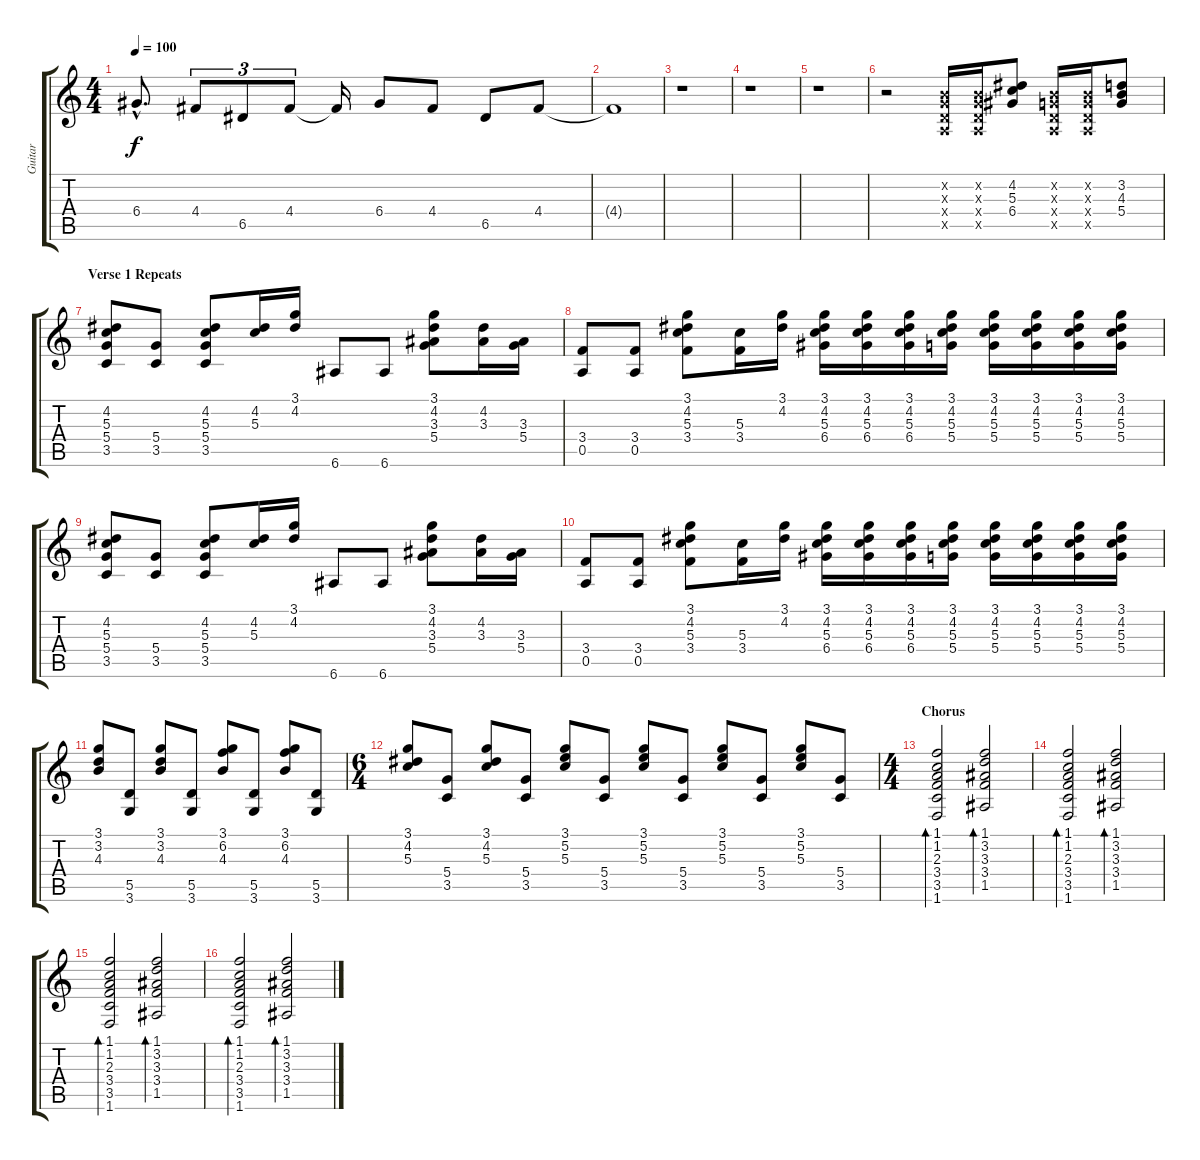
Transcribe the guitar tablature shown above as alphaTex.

\track ("Guitar" "Guitar") {instrument overdrivenguitar}
\staff {score tabs}
\tuning (E4 B3 G3 D3 A2 E2) {hide}
\ts (4 4)
\tempo 100
\clef g2
\ks c
6.4{hac}.8{d dy f} 4.4.8{tu (3 2)} 6.5.8{tu (3 2)} 4.4.8{tu (3 2)} 4.4{t}.16 6.4.8 4.4.8 6.5.8 4.4.8 |
4.4{t}.1 |
r.1 |
r.1 |
r.1 |
r.2 (0.2{x} 0.3{x} 0.4{x} 0.5{x}).16 (0.2{x} 0.3{x} 0.4{x} 0.5{x}).16 (4.2 5.3 6.4).8 (0.2{x} 0.3{x} 0.4{x} 0.5{x}).16 (0.2{x} 0.3{x} 0.4{x} 0.5{x}).16 (3.2 4.3 5.4).8 |
\section ("" "Verse 1 Repeats")
(4.2 5.3 5.4 3.5).8 (5.4 3.5).8 (4.2 5.3 5.4 3.5).8 (4.2 5.3).16 (3.1 4.2).16 6.6.8 6.6.8 (3.1 4.2 3.3 5.4).8 (4.2 3.3).16 (3.3 5.4).16 |
(3.4 0.5).8 (3.4 0.5).8 (3.1 4.2 5.3 3.4).8 (5.3 3.4).16 (3.1 4.2).16 (3.1 4.2 5.3 6.4).16 (3.1 4.2 5.3 6.4).16 (3.1 4.2 5.3 6.4).16 (3.1 4.2 5.3 5.4).16 (3.1 4.2 5.3 5.4).16 (3.1 4.2 5.3 5.4).16 (3.1 4.2 5.3 5.4).16 (3.1 4.2 5.3 5.4).16 |
(4.2 5.3 5.4 3.5).8 (5.4 3.5).8 (4.2 5.3 5.4 3.5).8 (4.2 5.3).16 (3.1 4.2).16 6.6.8 6.6.8 (3.1 4.2 3.3 5.4).8 (4.2 3.3).16 (3.3 5.4).16 |
(3.4 0.5).8 (3.4 0.5).8 (3.1 4.2 5.3 3.4).8 (5.3 3.4).16 (3.1 4.2).16 (3.1 4.2 5.3 6.4).16 (3.1 4.2 5.3 6.4).16 (3.1 4.2 5.3 6.4).16 (3.1 4.2 5.3 5.4).16 (3.1 4.2 5.3 5.4).16 (3.1 4.2 5.3 5.4).16 (3.1 4.2 5.3 5.4).16 (3.1 4.2 5.3 5.4).16 |
(3.1 3.2 4.3).8 (5.5 3.6).8 (3.1 3.2 4.3).8 (5.5 3.6).8 (3.1 6.2 4.3).8 (5.5 3.6).8 (3.1 6.2 4.3).8 (5.5 3.6).8 |
\ts (6 4)
(3.1 4.2 5.3).8 (5.4 3.5).8 (3.1 4.2 5.3).8 (5.4 3.5).8 (3.1 5.2 5.3).8 (5.4 3.5).8 (3.1 5.2 5.3).8 (5.4 3.5).8 (3.1 5.2 5.3).8 (5.4 3.5).8 (3.1 5.2 5.3).8 (5.4 3.5).8 |
\ts (4 4)
\section ("" "Chorus")
(1.1 1.2 2.3 3.4 3.5 1.6).2{bd 240} (1.1 3.2 3.3 3.4 1.5).2{bd 240} |
(1.1 1.2 2.3 3.4 3.5 1.6).2{bd 240} (1.1 3.2 3.3 3.4 1.5).2{bd 240} |
(1.1 1.2 2.3 3.4 3.5 1.6).2{bd 240} (1.1 3.2 3.3 3.4 1.5).2{bd 240} |
(1.1 1.2 2.3 3.4 3.5 1.6).2{bd 240} (1.1 3.2 3.3 3.4 1.5).2{bd 240}
